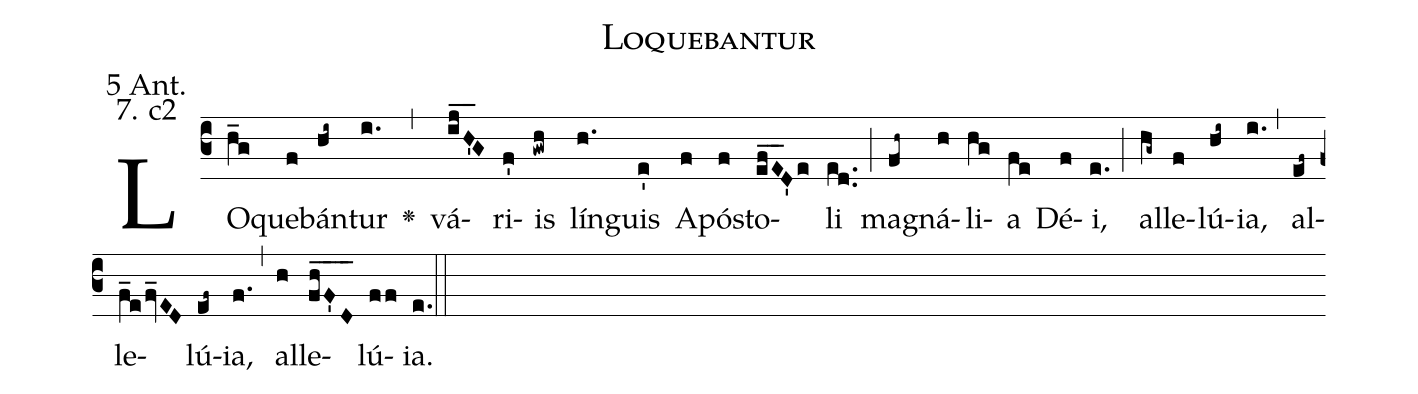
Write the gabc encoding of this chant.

name: Loquebantur;
office-part: 5 Antiphon;
mode: 8c2;
annotation: 5 Ant.;
annotation: 7. c2;
def-m1:}{\greseteolcustos{manual}{;
def-m2:\ifx\breakbeforeEuouae\undefined\else;
def-m3:\fi}\ifx\noeuouae\undefined\def\noeuouae{F}\fi\if\noeuouae F{;
def-m4:}\fi;
%%
% The syntax in this part is called gabc. Please refer to http://home.gna.org/gregorio/gabc/#basis

(c3)LO(h_g)que(f)bán(hi~)tur(i.) <v>\greheightstar</v>(,)
vá(ij_H_'G)ri(f')is(gwh) lín(h.)guis(e') A(f)pó(f)sto(ef_E_D'e)li(ed..) (;)
ma(fh~)gná(h)li(hg)a(fe) Dé(f)i,(e.) (;)
al(hg~)le(f)lú(hi~)ia,(i.) (,)
al(ef~)le(f_e/fv_ED)lú(ef~)ia,(f.) (,)
al(h)le(fh_F'_D_)lú(ff[em1])ia.(e.) (::[em2]z[em3])

E(i) u(i) o(j) u(i) a(h) e.(ih..) (::[em4])
